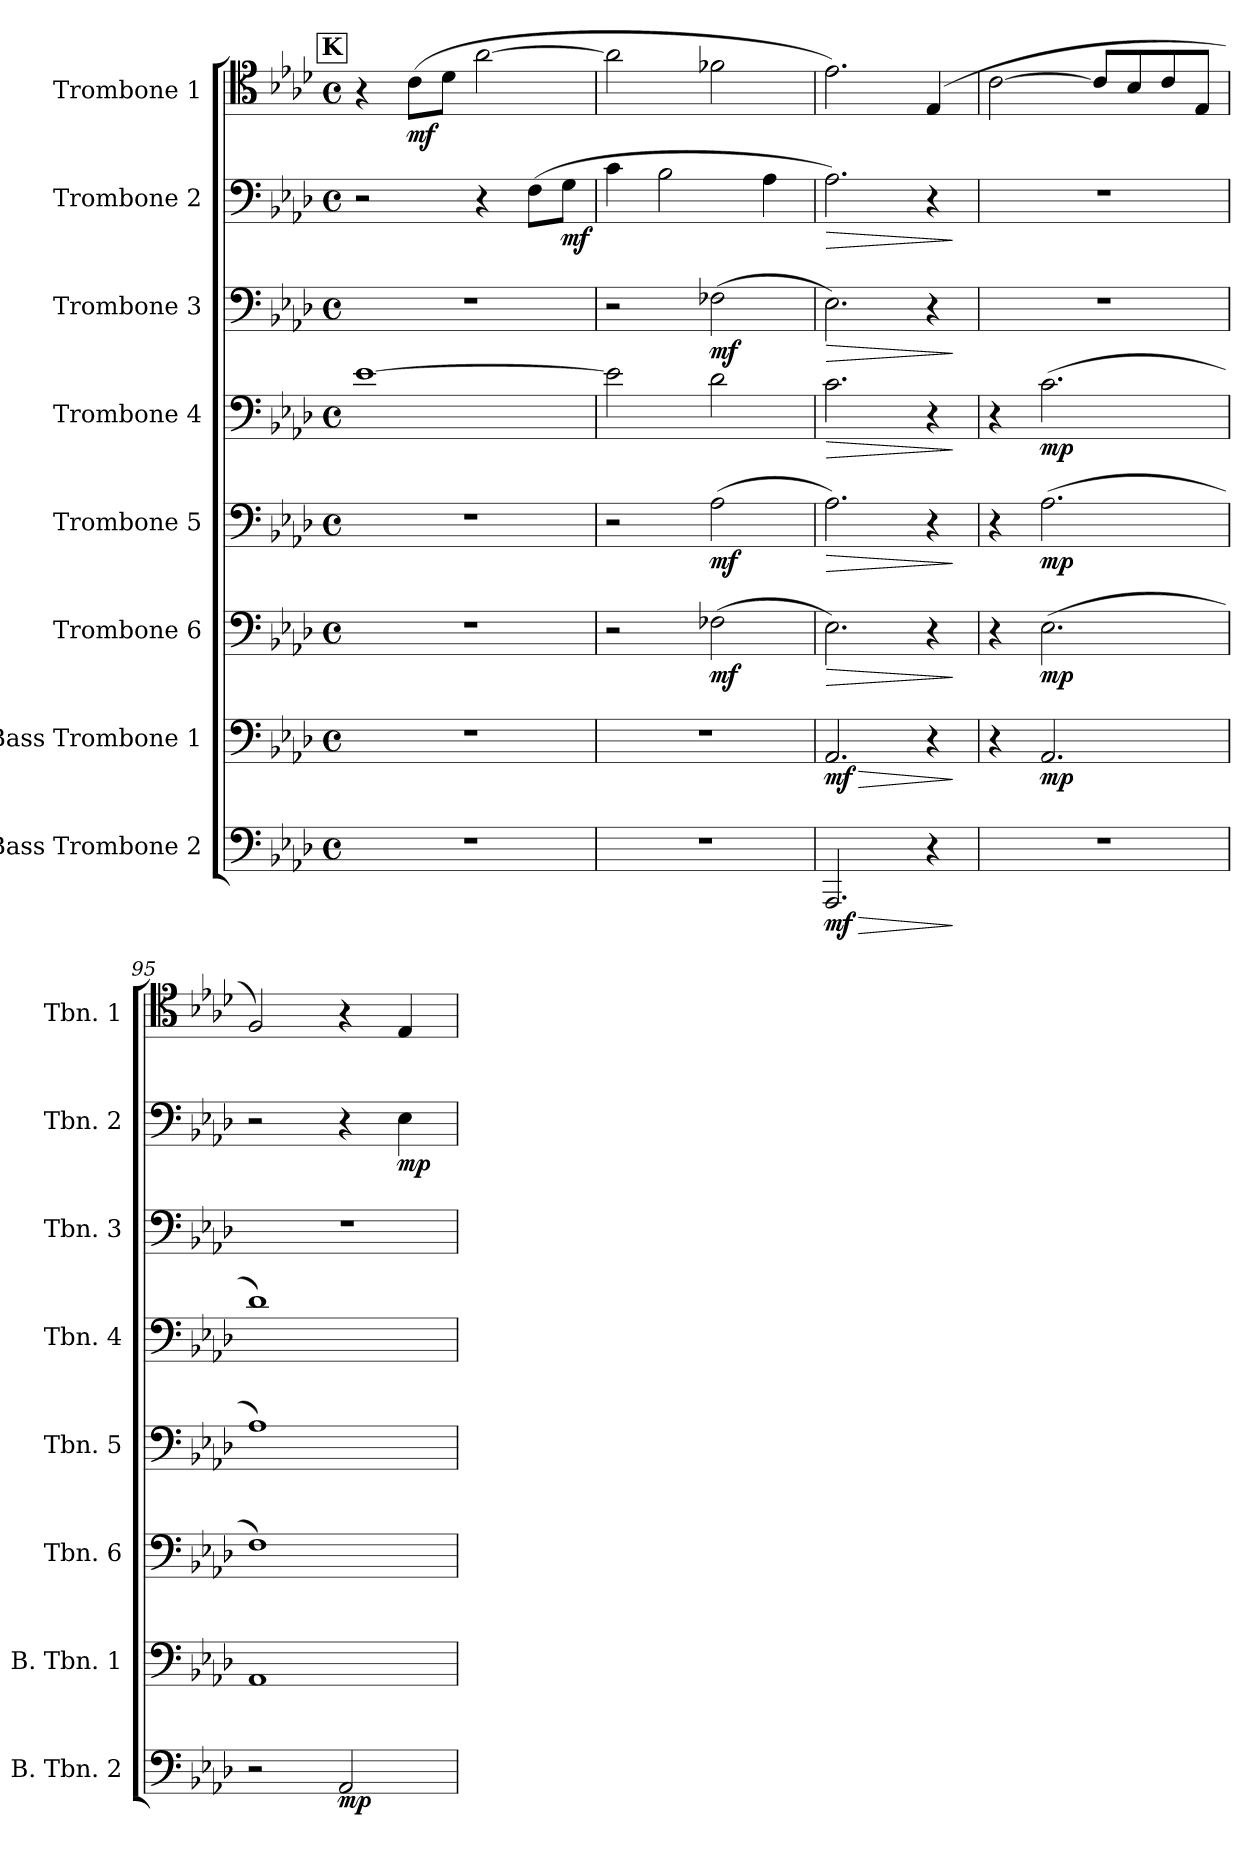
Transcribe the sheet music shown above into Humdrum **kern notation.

**kern	**dynam	**kern	**dynam	**kern	**dynam	**kern	**dynam	**kern	**dynam	**kern	**dynam	**kern	**dynam	**kern	**dynam
*part8	*part8	*part7	*part7	*part6	*part6	*part5	*part5	*part4	*part4	*part3	*part3	*part2	*part2	*part1	*part1
*staff8	*staff8	*staff7	*staff7	*staff6	*staff6	*staff5	*staff5	*staff4	*staff4	*staff3	*staff3	*staff2	*staff2	*staff1	*staff1
*I"Bass Trombone 2	*	*I"Bass Trombone 1	*	*I"Trombone 6	*	*I"Trombone 5	*	*I"Trombone 4	*	*I"Trombone 3	*	*I"Trombone 2	*	*I"Trombone 1	*
*I'B. Tbn. 2	*	*I'B. Tbn. 1	*	*I'Tbn. 6	*	*I'Tbn. 5	*	*I'Tbn. 4	*	*I'Tbn. 3	*	*I'Tbn. 2	*	*I'Tbn. 1	*
!!LO:PB:g=z
*clefF4	*	*clefF4	*	*clefF4	*	*clefF4	*	*clefF4	*	*clefF4	*	*clefF4	*	*clefC4	*
*k[b-e-a-d-]	*	*k[b-e-a-d-]	*	*k[b-e-a-d-]	*	*k[b-e-a-d-]	*	*k[b-e-a-d-]	*	*k[b-e-a-d-]	*	*k[b-e-a-d-]	*	*k[b-e-a-d-]	*
*M4/4	*	*M4/4	*	*M4/4	*	*M4/4	*	*M4/4	*	*M4/4	*	*M4/4	*	*M4/4	*
*met(c)	*	*met(c)	*	*met(c)	*	*met(c)	*	*met(c)	*	*met(c)	*	*met(c)	*	*met(c)	*
!!LO:REH:place=s1:a:B:fs=14:t=K
=91	=91	=91	=91	=91	=91	=91	=91	=91	=91	=91	=91	=91	=91	=91	=91
1r	.	1r	.	1r	.	1r	.	[1e-	.	1r	.	2r	.	4r	.
!	!	!	!	!	!	!	!	!	!	!	!	!	!	!	!LO:DY:b
.	.	.	.	.	.	.	.	.	.	.	.	.	.	(>8c\L	mf
.	.	.	.	.	.	.	.	.	.	.	.	.	.	8d-\J	.
.	.	.	.	.	.	.	.	.	.	.	.	4r	.	[2a-\	.
.	.	.	.	.	.	.	.	.	.	.	.	(>8F\L	.	.	.
!	!	!	!	!	!	!	!	!	!	!	!	!	!LO:DY:b	!	!
.	.	.	.	.	.	.	.	.	.	.	.	8G\J	mf	.	.
=92	=92	=92	=92	=92	=92	=92	=92	=92	=92	=92	=92	=92	=92	=92	=92
1r	.	1r	.	2r	.	2r	.	2e-\]	.	2r	.	4c\	.	2a-\]	.
.	.	.	.	.	.	.	.	.	.	.	.	2B-\	.	.	.
!	!	!	!	!	!LO:DY:b	!	!LO:DY:b	!	!	!	!LO:DY:b	!	!	!	!
.	.	.	.	(>2F-X\	mf	(>2A-\	mf	2d-\	.	(>2F-X\	mf	.	.	2f-X\	.
.	.	.	.	.	.	.	.	.	.	.	.	4A-\	.	.	.
=93	=93	=93	=93	=93	=93	=93	=93	=93	=93	=93	=93	=93	=93	=93	=93
!	!LO:HP:b	!	!LO:HP:b	!	!LO:HP:b	!	!LO:HP:b	!	!LO:HP:b	!	!LO:HP:b	!	!LO:HP:b	!	!
!	!LO:DY:n=1:b	!	!LO:DY:n=1:b	!	!	!	!	!	!	!	!	!	!	!	!
2.AAA-/	> mf	2.AA-/	> mf	2.E-\)	>	2.A-\)	>	2.c\	>	2.E-\)	>	2.A-\)	>	2.e-\)	.
4r	.	4r	.	4r	.	4r	.	4r	.	4r	.	4r	.	(>4E-/	.
.	]	.	]	.	]	.	]	.	]	.	]	.	]	.	.
=94	=94	=94	=94	=94	=94	=94	=94	=94	=94	=94	=94	=94	=94	=94	=94
1r	.	4r	.	4r	.	4r	.	4r	.	1r	.	1r	.	[2c\	.
!	!	!	!LO:DY:b	!	!LO:DY:b	!	!LO:DY:b	!	!LO:DY:b	!	!	!	!	!	!
.	.	2.AA-/	mp	(>2.E-\	mp	(>2.A-\	mp	(>2.c\	mp	.	.	.	.	.	.
.	.	.	.	.	.	.	.	.	.	.	.	.	.	8c/L]	.
.	.	.	.	.	.	.	.	.	.	.	.	.	.	8B-/	.
.	.	.	.	.	.	.	.	.	.	.	.	.	.	8c/	.
.	.	.	.	.	.	.	.	.	.	.	.	.	.	8E-/J	.
=95	=95	=95	=95	=95	=95	=95	=95	=95	=95	=95	=95	=95	=95	=95	=95
2r	.	1AA-	.	1F)	.	1A-)	.	1d-)	.	1r	.	2r	.	2F/)	.
!	!LO:DY:b	!	!	!	!	!	!	!	!	!	!	!	!	!	!
2AA-/	mp	.	.	.	.	.	.	.	.	.	.	4r	.	4r	.
!	!	!	!	!	!	!	!	!	!	!	!	!	!LO:DY:b	!	!
.	.	.	.	.	.	.	.	.	.	.	.	4E-\	mp	4E-/	.
=	=	=	=	=	=	=	=	=	=	=	=	=	=	=	=
*-	*-	*-	*-	*-	*-	*-	*-	*-	*-	*-	*-	*-	*-	*-	*-
